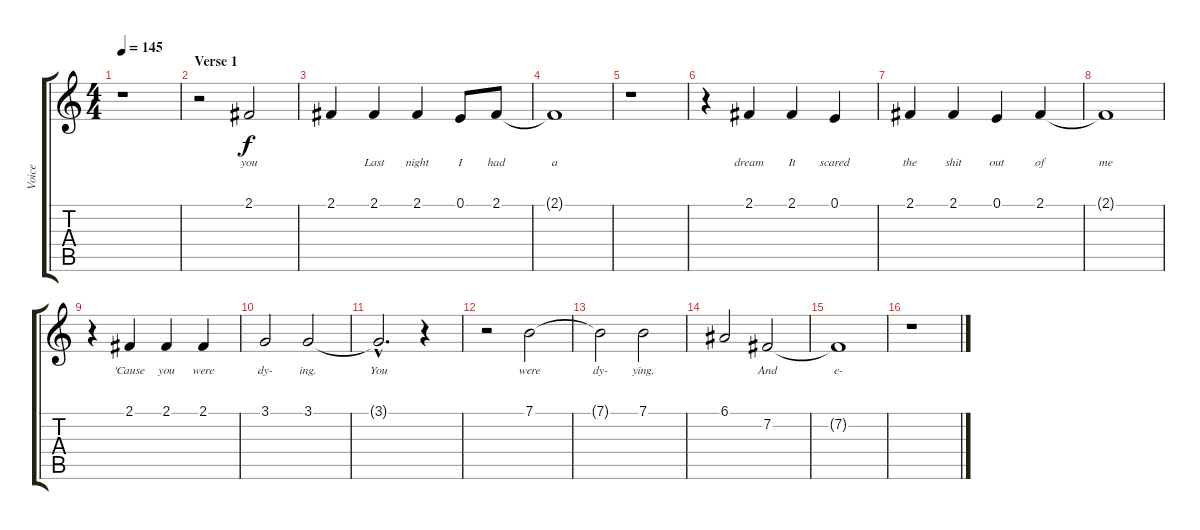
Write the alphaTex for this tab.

\track ("Voice" "Voice") {instrument clarinet}
\staff {score tabs}
\tuning (E4 B3 G3 D3 A2 E2) {hide}
\ts (4 4)
\tempo 145
\clef g2
\ks c
r.1{dy f} |
\section ("" "Verse 1")
r.2 2.1.2{lyrics (0 "you") lyrics (1 "") lyrics (2 "") lyrics (3 "") lyrics (4 "")} |
2.1.4{lyrics (0 "") lyrics (1 "") lyrics (2 "") lyrics (3 "") lyrics (4 "")} 2.1.4{lyrics (0 "Last") lyrics (1 "") lyrics (2 "") lyrics (3 "") lyrics (4 "")} 2.1.4{lyrics (0 "night") lyrics (1 "") lyrics (2 "") lyrics (3 "") lyrics (4 "")} 0.1.8{lyrics (0 "I") lyrics (1 "") lyrics (2 "") lyrics (3 "") lyrics (4 "")} 2.1.8{lyrics (0 "had") lyrics (1 "") lyrics (2 "") lyrics (3 "") lyrics (4 "")} |
2.1{t}.1{lyrics (0 "a") lyrics (1 "") lyrics (2 "") lyrics (3 "") lyrics (4 "")} |
r.1 |
r.4 2.1.4{lyrics (0 "dream") lyrics (1 "") lyrics (2 "") lyrics (3 "") lyrics (4 "")} 2.1.4{lyrics (0 "It") lyrics (1 "") lyrics (2 "") lyrics (3 "") lyrics (4 "")} 0.1.4{lyrics (0 "scared") lyrics (1 "") lyrics (2 "") lyrics (3 "") lyrics (4 "")} |
2.1.4{lyrics (0 "the") lyrics (1 "") lyrics (2 "") lyrics (3 "") lyrics (4 "")} 2.1.4{lyrics (0 "shit") lyrics (1 "") lyrics (2 "") lyrics (3 "") lyrics (4 "")} 0.1.4{lyrics (0 "out") lyrics (1 "") lyrics (2 "") lyrics (3 "") lyrics (4 "")} 2.1.4{lyrics (0 "of") lyrics (1 "") lyrics (2 "") lyrics (3 "") lyrics (4 "")} |
2.1{t}.1{lyrics (0 "me") lyrics (1 "") lyrics (2 "") lyrics (3 "") lyrics (4 "")} |
r.4 2.1.4{lyrics (0 "'Cause") lyrics (1 "") lyrics (2 "") lyrics (3 "") lyrics (4 "")} 2.1.4{lyrics (0 "you") lyrics (1 "") lyrics (2 "") lyrics (3 "") lyrics (4 "")} 2.1.4{lyrics (0 "were") lyrics (1 "") lyrics (2 "") lyrics (3 "") lyrics (4 "")} |
3.1.2{lyrics (0 "dy-") lyrics (1 "") lyrics (2 "") lyrics (3 "") lyrics (4 "")} 3.1.2{lyrics (0 "ing.") lyrics (1 "") lyrics (2 "") lyrics (3 "") lyrics (4 "")} |
3.1{hac t}.2{d lyrics (0 "You") lyrics (1 "") lyrics (2 "") lyrics (3 "") lyrics (4 "")} r.4 |
r.2 7.1.2{lyrics (0 "were") lyrics (1 "") lyrics (2 "") lyrics (3 "") lyrics (4 "")} |
7.1{t}.2{lyrics (0 "dy-") lyrics (1 "") lyrics (2 "") lyrics (3 "") lyrics (4 "")} 7.1.2{lyrics (0 "ying.") lyrics (1 "") lyrics (2 "") lyrics (3 "") lyrics (4 "")} |
6.1.2{lyrics (0 "") lyrics (1 "") lyrics (2 "") lyrics (3 "") lyrics (4 "")} 7.2.2{lyrics (0 "And") lyrics (1 "") lyrics (2 "") lyrics (3 "") lyrics (4 "")} |
7.2{t}.1{lyrics (0 "e-") lyrics (1 "") lyrics (2 "") lyrics (3 "") lyrics (4 "")} |
r.1
